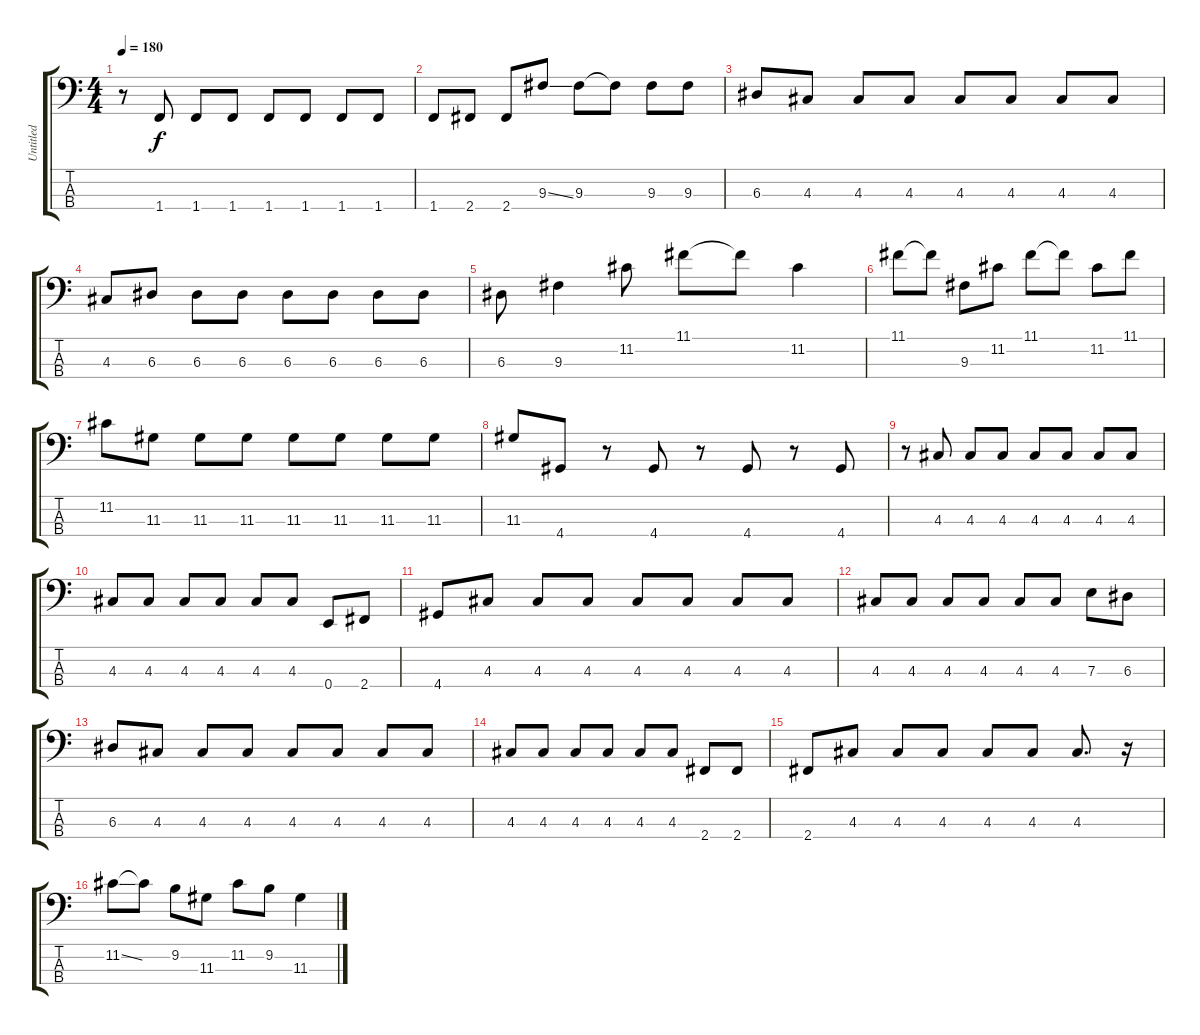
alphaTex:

\track ("Untitled" "Untitled") {instrument electricbassfinger}
\staff {score tabs}
\tuning (G2 D2 A1 E1) {hide}
\ts (4 4)
\tempo 180
\clef f4
\ks c
r.8{dy f} 1.4.8 1.4.8 1.4.8 1.4.8 1.4.8 1.4.8 1.4.8 |
1.4.8 2.4.8 2.4.8 9.3{ss}.8 9.3.8 9.3{t}.8 9.3.8 9.3.8 |
6.3.8 4.3.8 4.3.8 4.3.8 4.3.8 4.3.8 4.3.8 4.3.8 |
4.3.8 6.3.8 6.3.8 6.3.8 6.3.8 6.3.8 6.3.8 6.3.8 |
6.3.8 9.3.4 11.2.8 11.1.8 11.1{t}.8 11.2.4 |
11.1.8 11.1{t}.8 9.3.8 11.2.8 11.1.8 11.1{t}.8 11.2.8 11.1.8 |
11.2.8 11.3.8 11.3.8 11.3.8 11.3.8 11.3.8 11.3.8 11.3.8 |
11.3.8 4.4.8 r.8 4.4.8 r.8 4.4.8 r.8 4.4.8 |
r.8 4.3.8 4.3.8 4.3.8 4.3.8 4.3.8 4.3.8 4.3.8 |
4.3.8 4.3.8 4.3.8 4.3.8 4.3.8 4.3.8 0.4.8 2.4.8 |
4.4.8 4.3.8 4.3.8 4.3.8 4.3.8 4.3.8 4.3.8 4.3.8 |
4.3.8 4.3.8 4.3.8 4.3.8 4.3.8 4.3.8 7.3.8 6.3.8 |
6.3.8 4.3.8 4.3.8 4.3.8 4.3.8 4.3.8 4.3.8 4.3.8 |
4.3.8 4.3.8 4.3.8 4.3.8 4.3.8 4.3.8 2.4.8 2.4.8 |
2.4.8 4.3.8 4.3.8 4.3.8 4.3.8 4.3.8 4.3.8{d} r.16 |
11.2{ss}.8 11.2{t}.8 9.2.8 11.3.8 11.2.8 9.2.8 11.3.4
